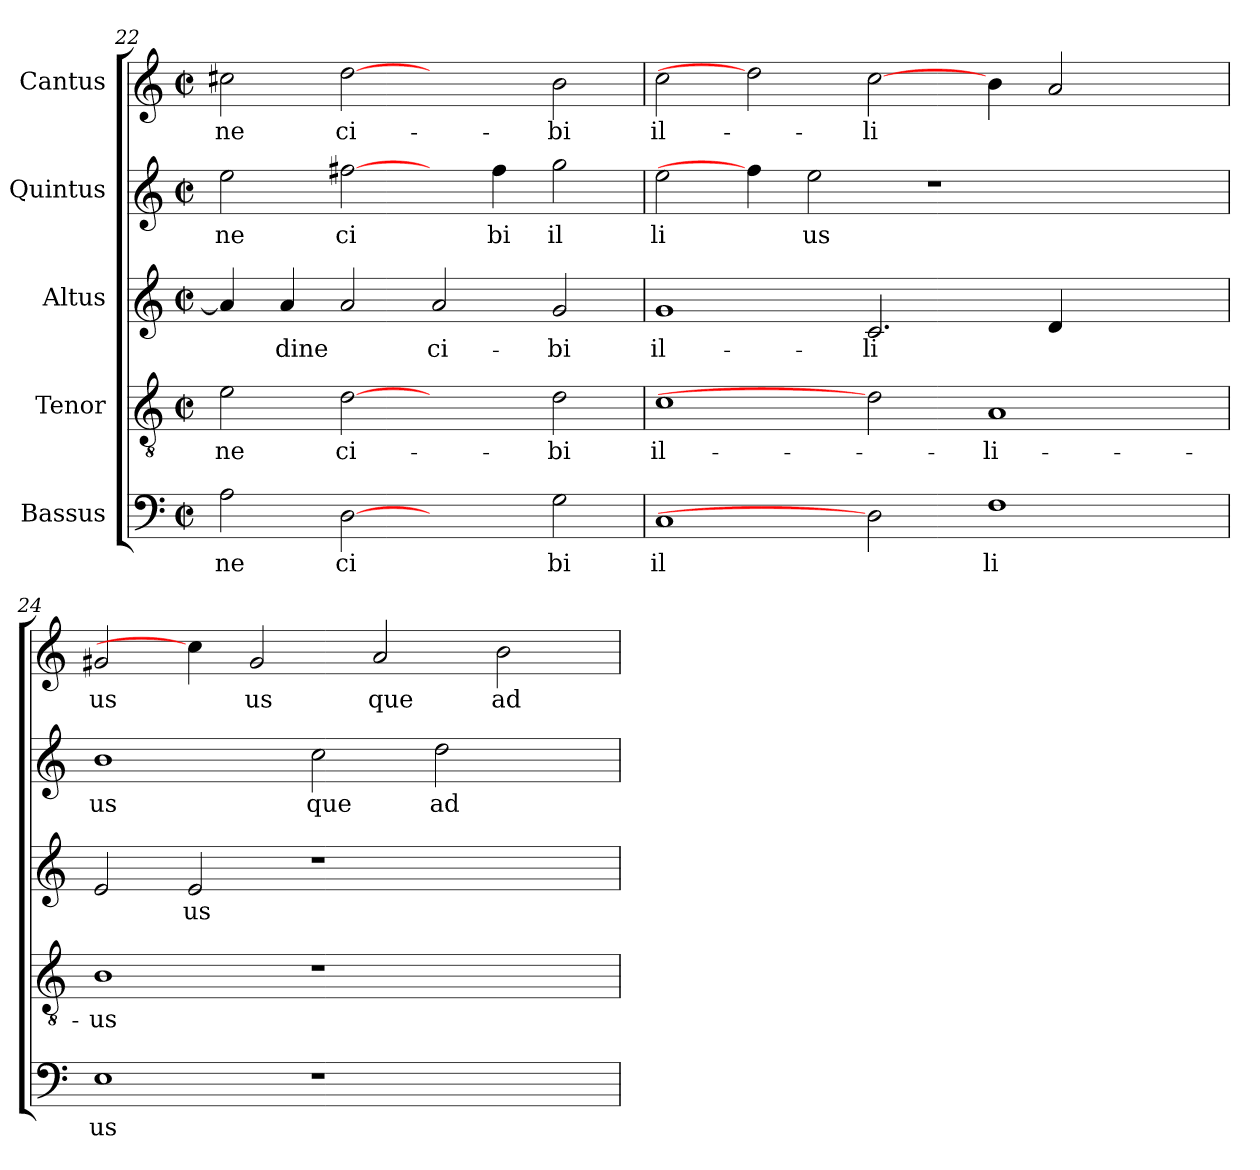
**kern	**text	**kern	**text	**kern	**text	**kern	**text	**kern	**text
*part5	*part5	*part4	*part4	*part3	*part3	*part2	*part2	*part1	*part1
*staff5	*staff5	*staff4	*staff4	*staff3	*staff3	*staff2	*staff2	*staff1	*staff1
*I"Bassus	*	*I"Tenor	*	*I"Altus	*	*I"Quintus	*	*I"Cantus	*
*clefF4	*	*clefGv2	*	*clefG2	*	*clefG2	*	*clefG2	*
*k[]	*	*k[]	*	*k[]	*	*k[]	*	*k[]	*
*C:	*	*C:	*	*C:	*	*C:	*	*C:	*
*M2/2	*	*M2/2	*	*M2/2	*	*M2/2	*	*M2/2	*
*met(c|)	*	*met(c|)	*	*met(c|)	*	*met(c|)	*	*met(c|)	*
=22	=22	=22	=22	=22	=22	=22	=22	=22	=22
!	!LO:LY:b:cj	!	!LO:LY:b:cj	!	!LO:LY:b:cj	!	!LO:LY:b:cj	!	!LO:LY:b:cj
2A\	ne	2e\	-ne	4a/]	--	2ee\	ne	2cc#X\	-ne
!	!	!	!	!	!LO:LY:b:cj	!	!	!	!
.	.	.	.	4a/	-dine	.	.	.	.
!	!LO:LY:b:cj	!	!LO:LY:b:cj	!	!LO:LY:b:cj	!	!LO:LY:b:cj	!	!LO:LY:b:cj
[2D	ci	[2d	ci-	2a/	.	[2ff#X\	ci	[2dd	ci-
!	!	!	!	!	!LO:LY:b:cj	!	!	!	!
2ryy	.	2ryy	.	2a/	ci-	4ryy	.	2ryy	.
!	!	!	!	!	!	!	!LO:LY:b:cj	!	!
.	.	.	.	.	.	4ff#\	bi	.	.
!	!LO:LY:b:cj	!	!LO:LY:b:cj	!	!LO:LY:b:cj	!	!LO:LY:b:cj	!	!LO:LY:b:cj
2G\	bi	2d\	-bi	2g/	-bi	2gg\	il	2b\	-bi
=23	=23	=23	=23	=23	=23	=23	=23	=23	=23
!	!LO:LY:b:cj	!	!LO:LY:b:cj	!	!LO:LY:b:cj	!	!LO:LY:b:cj	!	!LO:LY:b:cj
1C	il	1c	il-	1g	il-	2ee\	li	2cc\	il-
.	.	.	.	.	.	4ff#\]	.	2dd]	.
!	!	!	!	!	!	!	!LO:LY:b:cj	!	!
.	.	.	.	.	.	2ee\	us	.	.
!	!	!	!	!	!LO:LY:b:cj	!	!	!	!LO:LY:b:cj
2D]	.	2d]	.	2.c/	-li-	.	.	[2cc\	-li-
.	.	.	.	.	.	1r	.	.	.
!	!LO:LY:b:cj	!	!LO:LY:b:cj	!	!	!	!	!	!LO:LY:b:cj
1F	li	1A	-li-	.	.	.	.	4b\	--
!	!	!	!	!	!LO:LY:b:cj	!	!	!	!LO:LY:b:cj
.	.	.	.	4d/	--	.	.	2a/	--
.	.	.	.	2ryy	.	.	.	.	.
.	.	.	.	.	.	4ryy	.	4ryy	.
=24	=24	=24	=24	=24	=24	=24	=24	=24	=24
!	!LO:LY:b:cj	!	!LO:LY:b:cj	!	!LO:LY:b:cj	!	!LO:LY:b:cj	!	!LO:LY:b:cj
1E	us	1B	-us	2e/	--	1b	us	2g#X/	-us
!	!	!	!	!	!LO:LY:b:cj	!	!	!	!
.	.	.	.	2e/	-us	.	.	4cc\]	.
!	!	!	!	!	!	!	!	!	!LO:LY:b:cj
.	.	.	.	.	.	.	.	2g#/	us
!	!	!	!	!	!	!	!LO:LY:b:cj	!	!
1r	.	1r	.	1r	.	2cc\	que	.	.
!	!	!	!	!	!	!	!	!	!LO:LY:b:cj
.	.	.	.	.	.	.	.	2a/	que
!	!	!	!	!	!	!	!LO:LY:b:cj	!	!
.	.	.	.	.	.	2dd\	ad	.	.
!	!	!	!	!	!	!	!	!	!LO:LY:b:cj
.	.	.	.	.	.	.	.	2b\	ad
4ryy	.	4ryy	.	4ryy	.	4ryy	.	.	.
=	=	=	=	=	=	=	=	=	=
*-	*-	*-	*-	*-	*-	*-	*-	*-	*-
